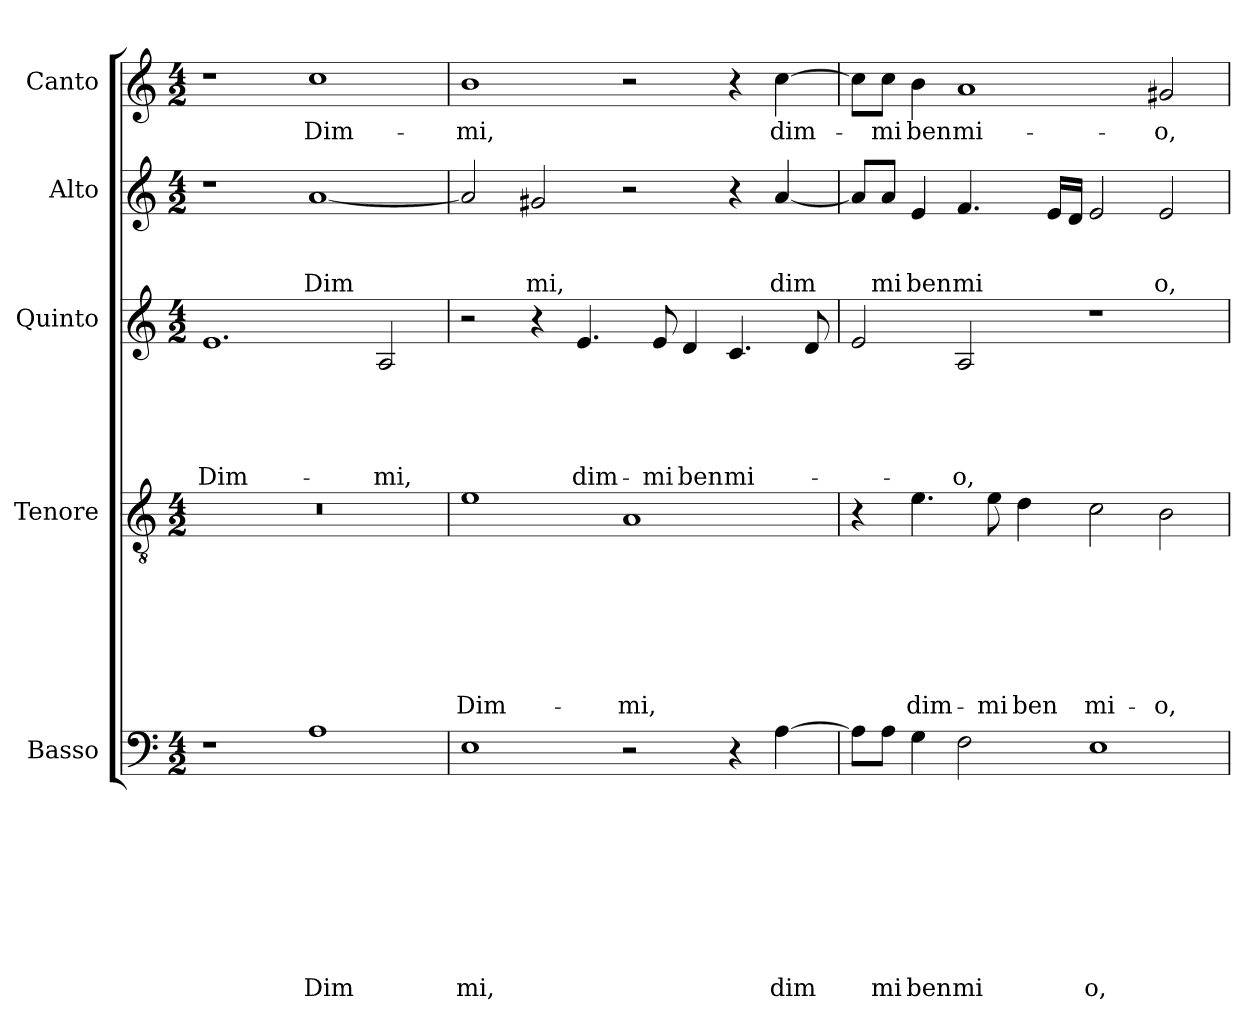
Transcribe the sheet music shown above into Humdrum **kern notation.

**kern	**text	**text	**text	**text	**text	**text	**text	**text	**text	**kern	**text	**text	**text	**text	**text	**text	**text	**kern	**text	**text	**text	**text	**text	**kern	**text	**text	**text	**kern	**text
*part5	*part5	*part5	*part5	*part5	*part5	*part5	*part5	*part5	*part5	*part4	*part4	*part4	*part4	*part4	*part4	*part4	*part4	*part3	*part3	*part3	*part3	*part3	*part3	*part2	*part2	*part2	*part2	*part1	*part1
*staff5	*staff5	*staff5	*staff5	*staff5	*staff5	*staff5	*staff5	*staff5	*staff5	*staff4	*staff4	*staff4	*staff4	*staff4	*staff4	*staff4	*staff4	*staff3	*staff3	*staff3	*staff3	*staff3	*staff3	*staff2	*staff2	*staff2	*staff2	*staff1	*staff1
*I"Basso	*	*	*	*	*	*	*	*	*	*I"Tenore	*	*	*	*	*	*	*	*I"Quinto	*	*	*	*	*	*I"Alto	*	*	*	*I"Canto	*
*clefF4	*	*	*	*	*	*	*	*	*	*clefGv2	*	*	*	*	*	*	*	*clefG2	*	*	*	*	*	*clefG2	*	*	*	*clefG2	*
*k[]	*	*	*	*	*	*	*	*	*	*k[]	*	*	*	*	*	*	*	*k[]	*	*	*	*	*	*k[]	*	*	*	*k[]	*
*C:	*	*	*	*	*	*	*	*	*	*C:	*	*	*	*	*	*	*	*C:	*	*	*	*	*	*C:	*	*	*	*C:	*
*M4/2	*	*	*	*	*	*	*	*	*	*M4/2	*	*	*	*	*	*	*	*M4/2	*	*	*	*	*	*M4/2	*	*	*	*M4/2	*
=1	=1	=1	=1	=1	=1	=1	=1	=1	=1	=1	=1	=1	=1	=1	=1	=1	=1	=1	=1	=1	=1	=1	=1	=1	=1	=1	=1	=1	=1
!	!	!	!	!	!	!	!	!	!	!	!	!	!	!	!	!	!	!	!	!	!	!	!LO:LY:b	!	!	!	!	!	!
1r	.	.	.	.	.	.	.	.	.	0r	.	.	.	.	.	.	.	1.e	.	.	.	.	Dim-	1r	.	.	.	1r	.
!	!	!	!	!	!	!	!	!	!LO:LY:b	!	!	!	!	!	!	!	!	!	!	!	!	!	!	!	!	!	!LO:LY:b	!	!LO:LY:b
1A	.	.	.	.	.	.	.	.	Dim	.	.	.	.	.	.	.	.	.	.	.	.	.	.	[<1a	.	.	Dim	1cc	Dim-
!	!	!	!	!	!	!	!	!	!	!	!	!	!	!	!	!	!	!	!	!	!	!	!LO:LY:b	!	!	!	!	!	!
.	.	.	.	.	.	.	.	.	.	.	.	.	.	.	.	.	.	2A/	.	.	.	.	-mi,	.	.	.	.	.	.
=2	=2	=2	=2	=2	=2	=2	=2	=2	=2	=2	=2	=2	=2	=2	=2	=2	=2	=2	=2	=2	=2	=2	=2	=2	=2	=2	=2	=2	=2
!	!	!	!	!	!	!	!	!	!LO:LY:b	!	!	!	!	!	!	!	!LO:LY:b	!	!	!	!	!	!	!	!	!	!	!	!LO:LY:b
1E	.	.	.	.	.	.	.	.	mi,	1e	.	.	.	.	.	.	Dim-	2r	.	.	.	.	.	2a/]	.	.	.	1b	-mi,
!	!	!	!	!	!	!	!	!	!	!	!	!	!	!	!	!	!	!	!	!	!	!	!	!	!	!	!LO:LY:b	!	!
.	.	.	.	.	.	.	.	.	.	.	.	.	.	.	.	.	.	4r	.	.	.	.	.	2g#X/	.	.	mi,	.	.
!	!	!	!	!	!	!	!	!	!	!	!	!	!	!	!	!	!	!	!	!	!	!	!LO:LY:b	!	!	!	!	!	!
.	.	.	.	.	.	.	.	.	.	.	.	.	.	.	.	.	.	4.e/	.	.	.	.	dim-	.	.	.	.	.	.
!	!	!	!	!	!	!	!	!	!	!	!	!	!	!	!	!	!LO:LY:b	!	!	!	!	!	!	!	!	!	!	!	!
2r	.	.	.	.	.	.	.	.	.	1A	.	.	.	.	.	.	-mi,	.	.	.	.	.	.	2r	.	.	.	2r	.
!	!	!	!	!	!	!	!	!	!	!	!	!	!	!	!	!	!	!	!	!	!	!	!LO:LY:b	!	!	!	!	!	!
.	.	.	.	.	.	.	.	.	.	.	.	.	.	.	.	.	.	8e/	.	.	.	.	-mi	.	.	.	.	.	.
!	!	!	!	!	!	!	!	!	!	!	!	!	!	!	!	!	!	!	!	!	!	!	!LO:LY:b	!	!	!	!	!	!
.	.	.	.	.	.	.	.	.	.	.	.	.	.	.	.	.	.	4d/	.	.	.	.	ben	.	.	.	.	.	.
!	!	!	!	!	!	!	!	!	!	!	!	!	!	!	!	!	!	!	!	!	!	!	!LO:LY:b	!	!	!	!	!	!
4r	.	.	.	.	.	.	.	.	.	.	.	.	.	.	.	.	.	4.c/	.	.	.	.	mi-	4r	.	.	.	4r	.
!	!	!	!	!	!	!	!	!	!LO:LY:b	!	!	!	!	!	!	!	!	!	!	!	!	!	!	!	!	!	!LO:LY:b	!	!LO:LY:b
[>4A\	.	.	.	.	.	.	.	.	dim	.	.	.	.	.	.	.	.	.	.	.	.	.	.	[<4a/	.	.	dim	[>4cc\	dim-
.	.	.	.	.	.	.	.	.	.	.	.	.	.	.	.	.	.	8d/	.	.	.	.	.	.	.	.	.	.	.
=3	=3	=3	=3	=3	=3	=3	=3	=3	=3	=3	=3	=3	=3	=3	=3	=3	=3	=3	=3	=3	=3	=3	=3	=3	=3	=3	=3	=3	=3
8A\L]	.	.	.	.	.	.	.	.	.	4r	.	.	.	.	.	.	.	2e/	.	.	.	.	.	8a/L]	.	.	.	8cc\L]	.
!	!	!	!	!	!	!	!	!	!LO:LY:b	!	!	!	!	!	!	!	!	!	!	!	!	!	!	!	!	!	!LO:LY:b	!	!LO:LY:b
8A\J	.	.	.	.	.	.	.	.	mi	.	.	.	.	.	.	.	.	.	.	.	.	.	.	8a/J	.	.	mi	8cc\J	-mi
!	!	!	!	!	!	!	!	!	!LO:LY:b	!	!	!	!	!	!	!	!LO:LY:b	!	!	!	!	!	!	!	!	!	!LO:LY:b	!	!LO:LY:b
4G\	.	.	.	.	.	.	.	.	ben	4.e\	.	.	.	.	.	.	dim-	.	.	.	.	.	.	4e/	.	.	ben	4b\	ben
!	!	!	!	!	!	!	!	!	!LO:LY:b	!	!	!	!	!	!	!	!	!	!	!	!	!	!LO:LY:b	!	!	!	!LO:LY:b	!	!LO:LY:b
2F\	.	.	.	.	.	.	.	.	mi	.	.	.	.	.	.	.	.	2A/	.	.	.	.	-o,	4.f/	.	.	mi	1a	mi-
!	!	!	!	!	!	!	!	!	!	!	!	!	!	!	!	!	!LO:LY:b	!	!	!	!	!	!	!	!	!	!	!	!
.	.	.	.	.	.	.	.	.	.	8e\	.	.	.	.	.	.	-mi	.	.	.	.	.	.	.	.	.	.	.	.
!	!	!	!	!	!	!	!	!	!	!	!	!	!	!	!	!	!LO:LY:b	!	!	!	!	!	!	!	!	!	!	!	!
.	.	.	.	.	.	.	.	.	.	4d\	.	.	.	.	.	.	ben	.	.	.	.	.	.	.	.	.	.	.	.
.	.	.	.	.	.	.	.	.	.	.	.	.	.	.	.	.	.	.	.	.	.	.	.	16e/LL	.	.	.	.	.
.	.	.	.	.	.	.	.	.	.	.	.	.	.	.	.	.	.	.	.	.	.	.	.	16d/JJ	.	.	.	.	.
!	!	!	!	!	!	!	!	!	!LO:LY:b	!	!	!	!	!	!	!	!LO:LY:b	!	!	!	!	!	!	!	!	!	!	!	!
1E	.	.	.	.	.	.	.	.	o,	2c\	.	.	.	.	.	.	mi-	1r	.	.	.	.	.	2e/	.	.	.	.	.
!	!	!	!	!	!	!	!	!	!	!	!	!	!	!	!	!	!LO:LY:b	!	!	!	!	!	!	!	!	!	!LO:LY:b	!	!LO:LY:b
.	.	.	.	.	.	.	.	.	.	2B\	.	.	.	.	.	.	-o,	.	.	.	.	.	.	2e/	.	.	o,	2g#X/	-o,
=	=	=	=	=	=	=	=	=	=	=	=	=	=	=	=	=	=	=	=	=	=	=	=	=	=	=	=	=	=
*-	*-	*-	*-	*-	*-	*-	*-	*-	*-	*-	*-	*-	*-	*-	*-	*-	*-	*-	*-	*-	*-	*-	*-	*-	*-	*-	*-	*-	*-
